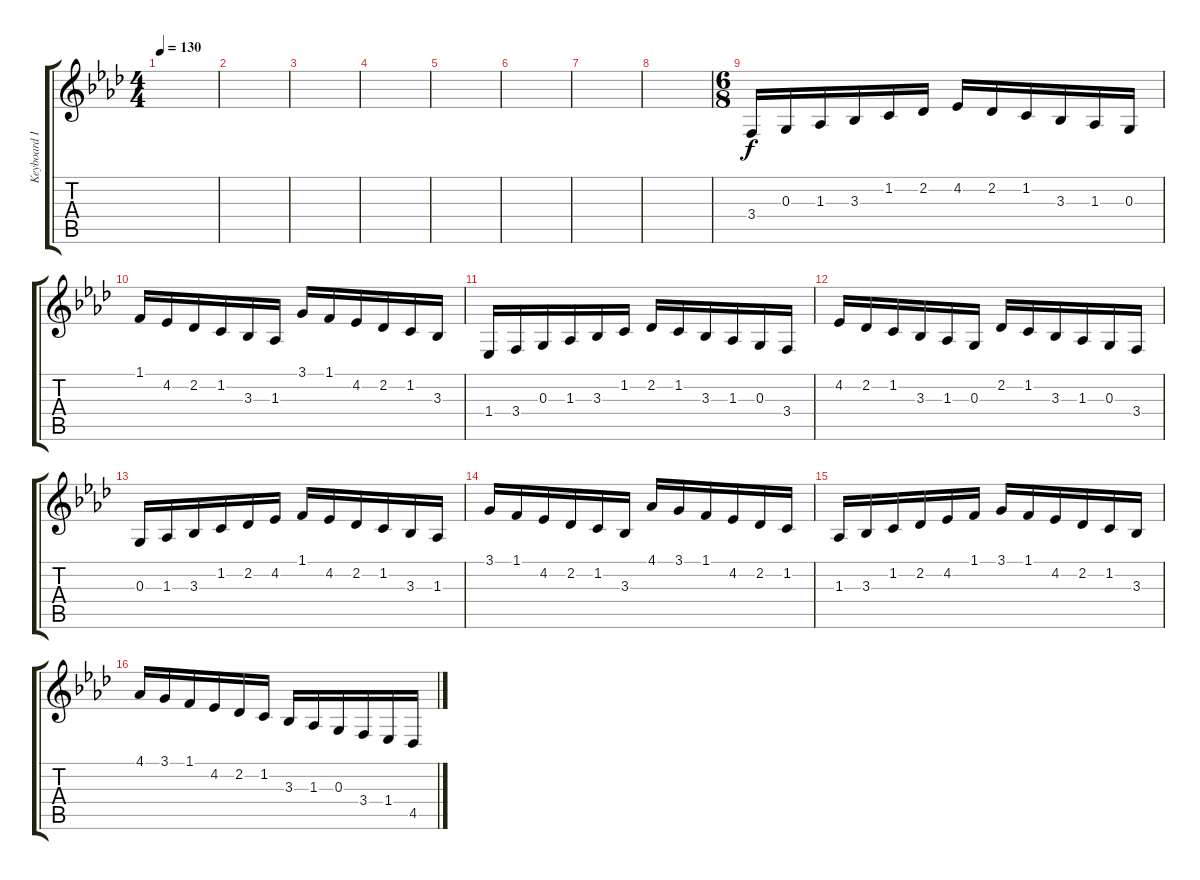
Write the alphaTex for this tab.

\track ("Keyboard I" "Keyboard I") {instrument orchestralharp}
\staff {score tabs}
\tuning (E4 B3 G3 D3 A2 E2) {hide}
\ts (4 4)
\tempo 130
\clef g2
\ks ab
|
|
|
|
|
|
|
|
\ts (6 8)
3.4.16{balance 13} 0.3.16 1.3.16 3.3.16 1.2.16 2.2.16 4.2.16 2.2.16 1.2.16 3.3.16 1.3.16 0.3.16 |
1.1.16 4.2.16 2.2.16 1.2.16 3.3.16 1.3.16 3.1.16 1.1.16 4.2.16 2.2.16 1.2.16 3.3.16 |
1.4.16 3.4.16 0.3.16 1.3.16 3.3.16 1.2.16 2.2.16 1.2.16 3.3.16 1.3.16 0.3.16 3.4.16 |
4.2.16 2.2.16 1.2.16 3.3.16 1.3.16 0.3.16 2.2.16 1.2.16 3.3.16 1.3.16 0.3.16 3.4.16 |
0.3.16 1.3.16 3.3.16 1.2.16 2.2.16 4.2.16 1.1.16 4.2.16 2.2.16 1.2.16 3.3.16 1.3.16 |
3.1.16 1.1.16 4.2.16 2.2.16 1.2.16 3.3.16 4.1.16 3.1.16 1.1.16 4.2.16 2.2.16 1.2.16 |
1.3.16 3.3.16 1.2.16 2.2.16 4.2.16 1.1.16 3.1.16 1.1.16 4.2.16 2.2.16 1.2.16 3.3.16 |
4.1.16 3.1.16 1.1.16 4.2.16 2.2.16 1.2.16 3.3.16 1.3.16 0.3.16 3.4.16 1.4.16 4.5.16
